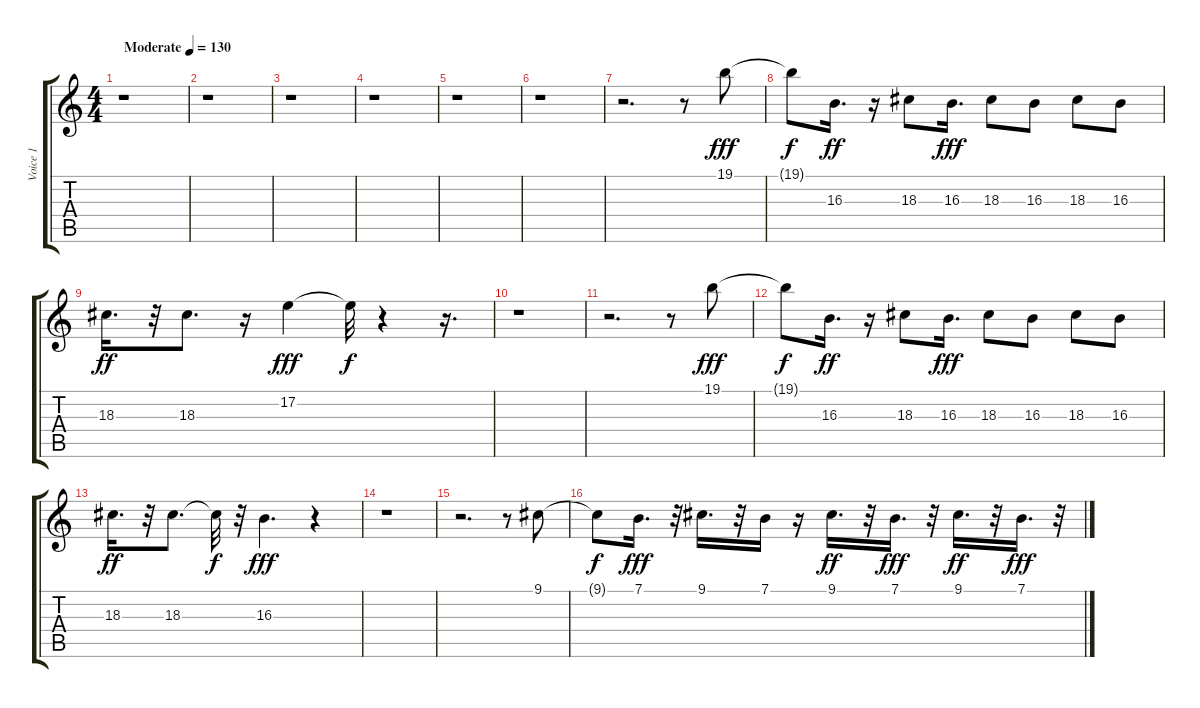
\track ("Voice 1" "Voice 1") {instrument altosax}
\staff {score tabs}
\tuning (E4 B3 G3 D3 A2 E2) {hide}
\ts (4 4)
\tempo (130 "Moderate")
\clef g2
\ks c
r.1{dy fff instrument altosax} |
r.1 |
r.1 |
r.1 |
r.1 |
r.1 |
r.2{d} r.8 19.1.8 |
19.1{t}.8{dy f} 16.3.16{d dy ff} r.16 18.3.8 16.3.16{d dy fff} 18.3.8 16.3.8 18.3.8 16.3.8 |
18.3.16{d dy ff} r.32 18.3.8{d} r.16 17.2.4{dy fff} 17.2{t}.32{dy f} r.4 r.16{d} |
r.1 |
r.2{d} r.8 19.1.8{dy fff} |
19.1{t}.8{dy f} 16.3.16{d dy ff} r.16 18.3.8 16.3.16{d dy fff} 18.3.8 16.3.8 18.3.8 16.3.8 |
18.3.16{d dy ff} r.32 18.3.8{d} 18.3{t}.32{dy f} r.32 16.3.4{d dy fff} r.4 |
r.1 |
r.2{d} r.8 9.1.8 |
9.1{t}.8{dy f} 7.1.16{d dy fff} r.32 9.1.16{d} r.32 7.1.16 r.16 9.1.16{d dy ff} r.32 7.1.16{d dy fff} r.32 9.1.16{d dy ff} r.32 7.1.16{d dy fff} r.32
